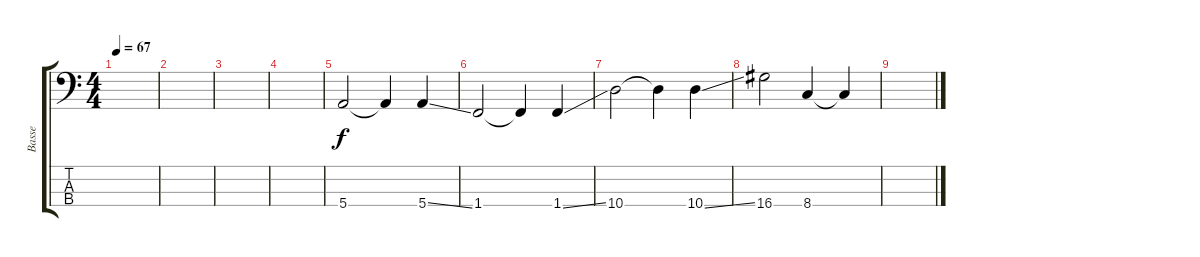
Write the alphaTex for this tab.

\track ("Basse" "Basse") {instrument electricbassfinger}
\staff {score tabs}
\tuning (G2 D2 A1 E1) {hide}
\ts (4 4)
\section ("" "")
\tempo 67
\clef f4
\ks c
|
|
|
|
\section ("" "")
5.4.2 5.4{t}.4 5.4{ss}.4 |
1.4.2 1.4{t}.4 1.4{ss}.4 |
10.4.2 10.4{t}.4 10.4{ss}.4 |
16.4.2 8.4.4 8.4{t}.4 |
\section ("" "")
